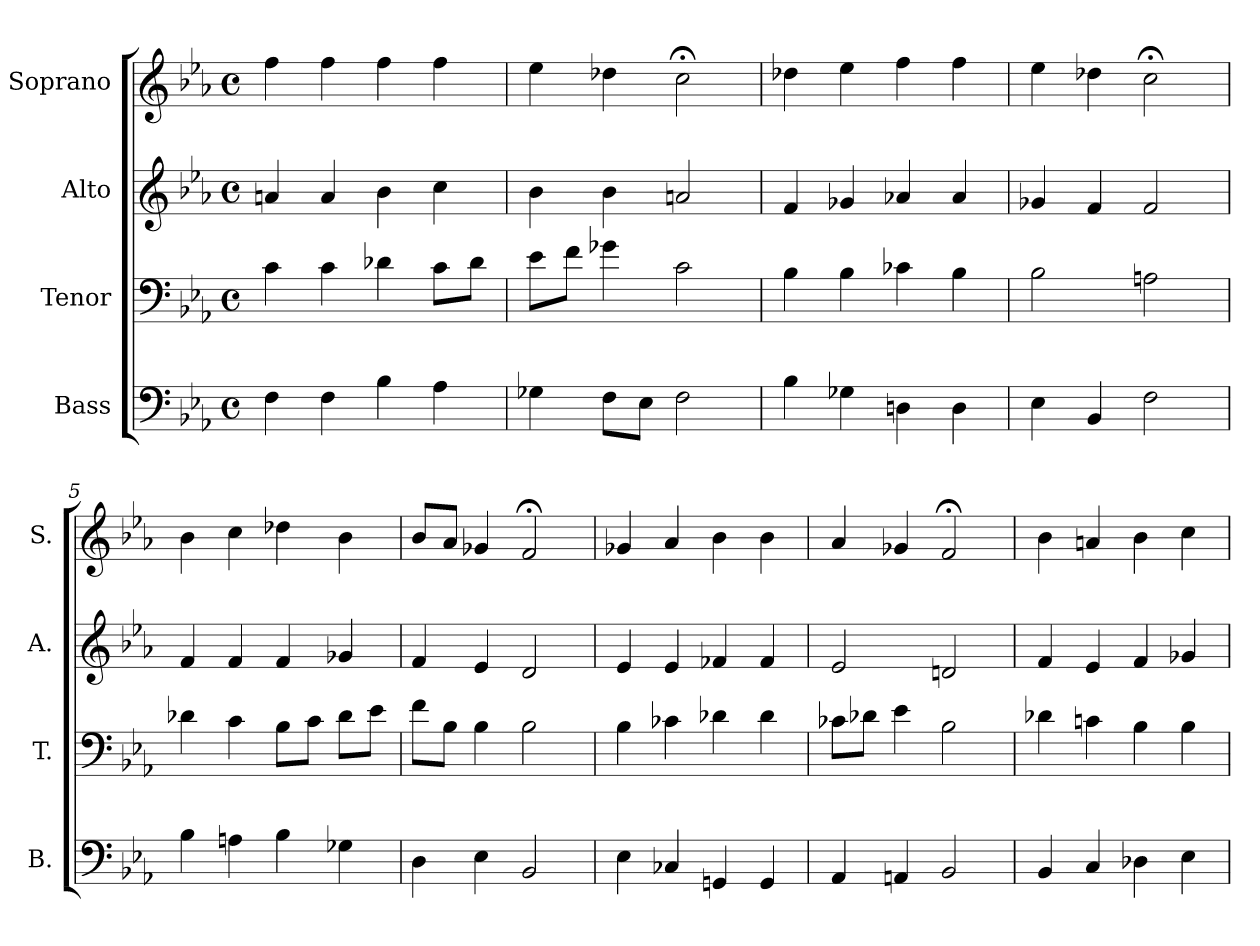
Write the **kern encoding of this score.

**kern	**kern	**kern	**kern
*part4	*part3	*part2	*part1
*staff4	*staff3	*staff2	*staff1
*I"Bass	*I"Tenor	*I"Alto	*I"Soprano
*I'B.	*I'T.	*I'A.	*I'S.
*clefF4	*clefF4	*clefG2	*clefG2
*k[b-e-a-]	*k[b-e-a-]	*k[b-e-a-]	*k[b-e-a-]
*c:	*c:	*c:	*c:
*M4/4	*M4/4	*M4/4	*M4/4
*met(c)	*met(c)	*met(c)	*met(c)
=1	=1	=1	=1
4F\	4c\	4an/	4ff\
4F\	4c\	4a/	4ff\
4B-\	4d-X\	4b-\	4ff\
4A-\	8c\L	4cc\	4ff\
.	8d-\J	.	.
=2	=2	=2	=2
4G-X\	8e-\L	4b-\	4ee-\
.	8f\J	.	.
8F\L	4g-X\	4b-\	4dd-X\
8E-\J	.	.	.
2F\	2c\	2an/	2cc;<\
=3	=3	=3	=3
4B-\	4B-\	4f/	4dd-X\
4G-X\	4B-\	4g-X/	4ee-\
4Dn\	4c-X\	4a-X/	4ff\
4D\	4B-\	4a-/	4ff\
=4	=4	=4	=4
4E-\	2B-\	4g-X/	4ee-\
4BB-/	.	4f/	4dd-X\
2F\	2An\	2f/	2cc;<\
=5	=5	=5	=5
4B-\	4d-X\	4f/	4b-\
4An\	4c\	4f/	4cc\
4B-\	8B-\L	4f/	4dd-X\
.	8c\J	.	.
4G-X\	8d-\L	4g-X/	4b-\
.	8e-\J	.	.
!!LO:LB:g=z
=6	=6	=6	=6
4D\	8f\L	4f/	8b-/L
.	8B-\J	.	8a-/J
4E-\	4B-\	4e-/	4g-X/
2BB-/	2B-\	2d/	2f;</
=7	=7	=7	=7
4E-\	4B-\	4e-/	4g-X/
4C-X/	4c-X\	4e-/	4a-/
4GGn/	4d-X\	4f-X/	4b-\
4GG/	4d-\	4f-/	4b-\
=8	=8	=8	=8
4AA-/	8c-X\L	2e-/	4a-/
.	8d-X\J	.	.
4AAn/	4e-\	.	4g-X/
2BB-/	2B-\	2dn/	2f;</
=9	=9	=9	=9
4BB-/	4d-X\	4f/	4b-\
4C/	4cn\	4e-/	4an/
4D-X\	4B-\	4f/	4b-\
4E-\	4B-\	4g-X/	4cc\
=	=	=	=
*-	*-	*-	*-
